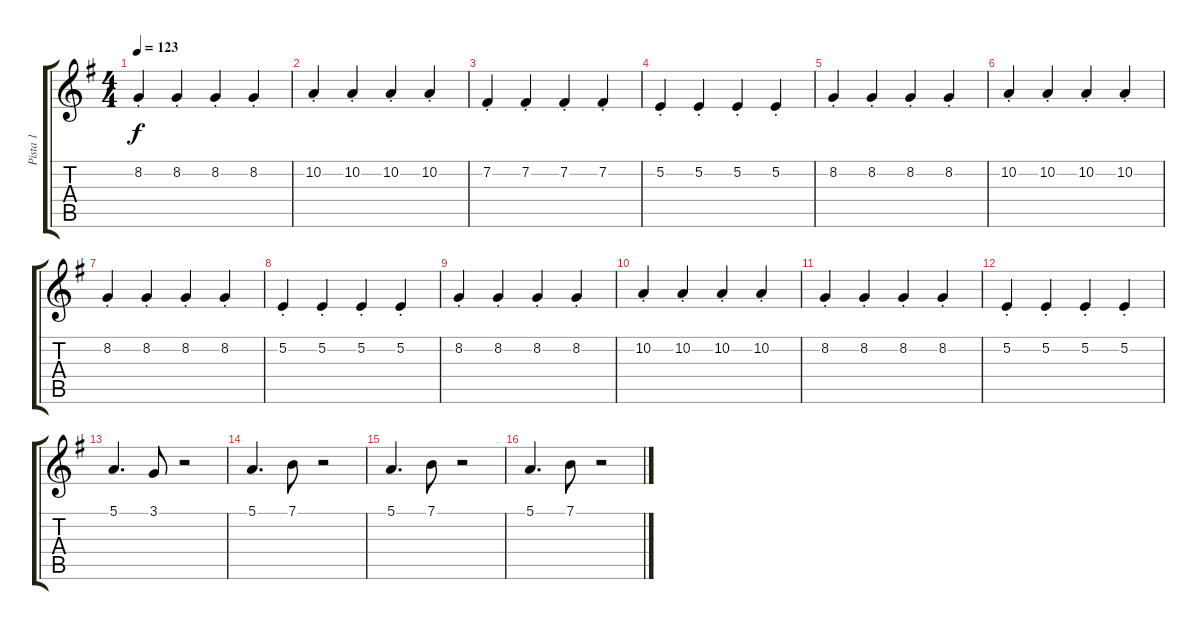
\track ("Pista 1" "Pista 1") {instrument flute}
\staff {score tabs}
\tuning (E4 B3 G3 D3 A2 E2) {hide}
\ts (4 4)
\tempo 123
\clef g2
\ks g
8.2{st}.4{dy f} 8.2{st}.4 8.2{st}.4 8.2{st}.4 |
10.2{st}.4 10.2{st}.4 10.2{st}.4 10.2{st}.4 |
7.2{st}.4 7.2{st}.4 7.2{st}.4 7.2{st}.4 |
5.2{st}.4 5.2{st}.4 5.2{st}.4 5.2{st}.4 |
8.2{st}.4 8.2{st}.4 8.2{st}.4 8.2{st}.4 |
10.2{st}.4 10.2{st}.4 10.2{st}.4 10.2{st}.4 |
8.2{st}.4 8.2{st}.4 8.2{st}.4 8.2{st}.4 |
5.2{st}.4 5.2{st}.4 5.2{st}.4 5.2{st}.4 |
8.2{st}.4 8.2{st}.4 8.2{st}.4 8.2{st}.4 |
10.2{st}.4 10.2{st}.4 10.2{st}.4 10.2{st}.4 |
8.2{st}.4 8.2{st}.4 8.2{st}.4 8.2{st}.4 |
5.2{st}.4 5.2{st}.4 5.2{st}.4 5.2{st}.4 |
5.1.4{d} 3.1.8 r.2 |
5.1.4{d} 7.1.8 r.2 |
5.1.4{d} 7.1.8 r.2 |
5.1.4{d} 7.1.8 r.2
